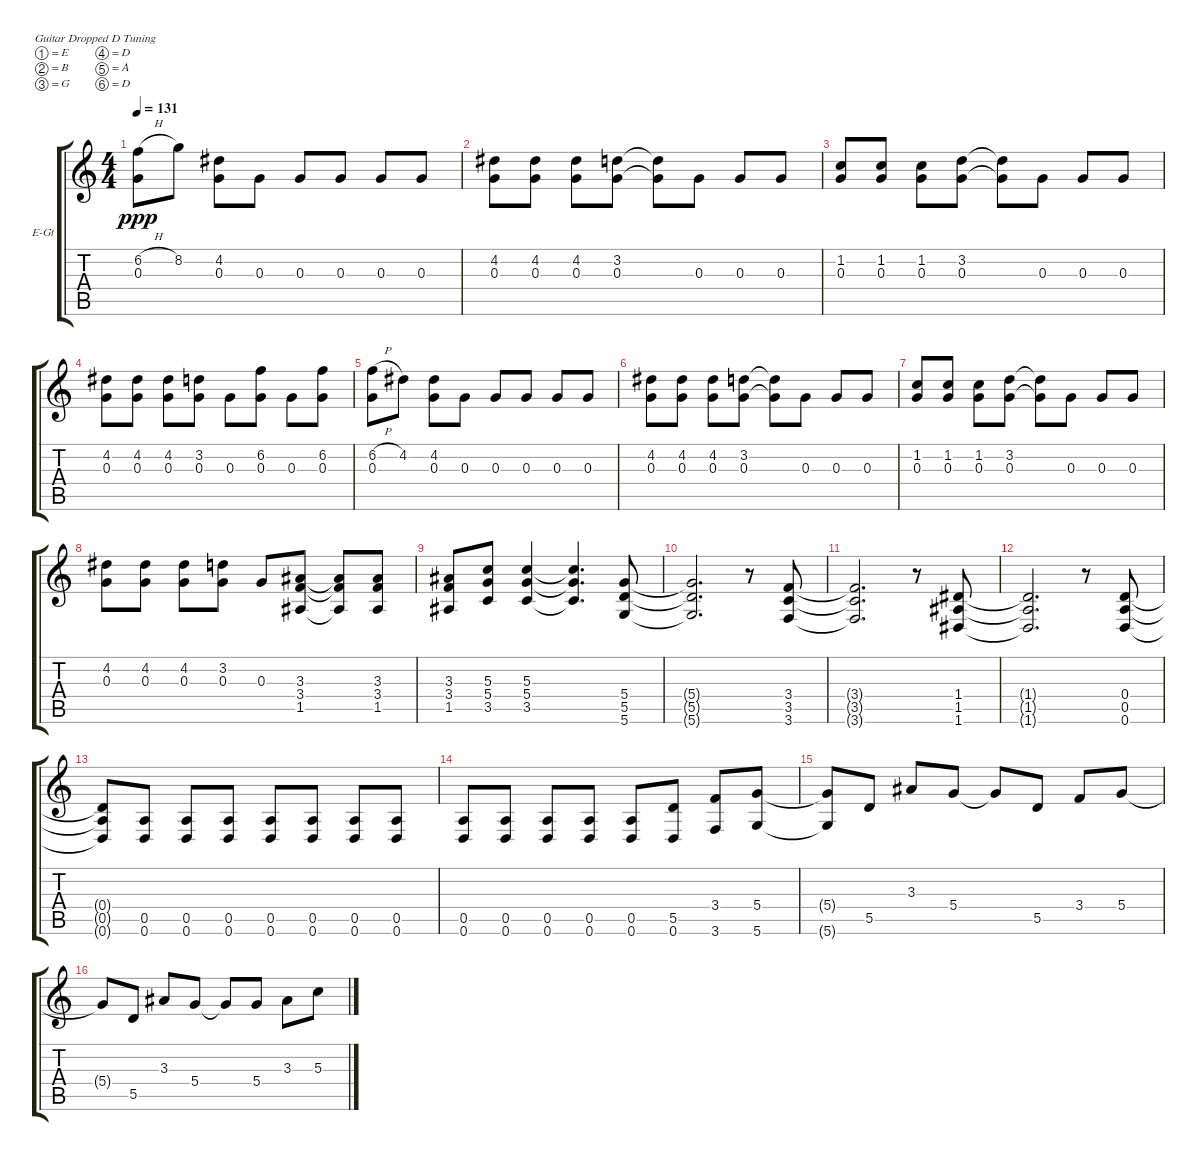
\bracketExtendMode groupsimilarinstruments
\firstSystemTrackNameOrientation horizontal
\otherSystemsTrackNameOrientation horizontal
\track ("Rhythm" "E-Gt") {instrument acousticgrandpiano}
\staff {score tabs}
\tuning (E4 B3 G3 D3 A2 D2)
\displaytranspose 12
\ts (4 4)
\tempo 131
\clef g2
\ks c
(6.2{h} 0.3).8{dy ppp} 8.2.8 (4.2 0.3).8 0.3.8 0.3.8 0.3.8 0.3.8 0.3.8 |
(4.2 0.3).8 (4.2 0.3).8 (4.2 0.3).8 (3.2 0.3).8 (3.2{t} 0.3{t}).8 0.3.8 0.3.8 0.3.8 |
(1.2 0.3).8 (1.2 0.3).8 (1.2 0.3).8 (3.2 0.3).8 (3.2{t} 0.3{t}).8 0.3.8 0.3.8 0.3.8 |
(4.2 0.3).8 (4.2 0.3).8 (4.2 0.3).8 (3.2 0.3).8 0.3.8 (6.2 0.3).8 0.3.8 (6.2 0.3).8 |
(6.2{h} 0.3).8 4.2.8 (4.2 0.3).8 0.3.8 0.3.8 0.3.8 0.3.8 0.3.8 |
(4.2 0.3).8 (4.2 0.3).8 (4.2 0.3).8 (3.2 0.3).8 (3.2{t} 0.3{t}).8 0.3.8 0.3.8 0.3.8 |
(1.2 0.3).8 (1.2 0.3).8 (1.2 0.3).8 (3.2 0.3).8 (3.2{t} 0.3{t}).8 0.3.8 0.3.8 0.3.8 |
(4.2 0.3).8 (4.2 0.3).8 (4.2 0.3).8 (3.2 0.3).8 0.3.8 (3.3 3.4 1.5).8 (3.3{t} 3.4{t} 1.5{t}).8 (3.3 3.4 1.5).8 |
(3.3 3.4 1.5).8 (5.3 5.4 3.5).8 (5.3 5.4 3.5).4 (5.3{t} 5.4{t} 3.5{t}).4{d} (5.4 5.5 5.6).8 |
(5.4{t} 5.5{t} 5.6{t}).2{d} r.8 (3.4 3.5 3.6).8 |
(3.4{t} 3.5{t} 3.6{t}).2{d} r.8 (1.4 1.5 1.6).8 |
(1.4{t} 1.5{t} 1.6{t}).2{d} r.8 (0.4 0.5 0.6).8 |
(0.4{t} 0.5{t} 0.6{t}).8 (0.5 0.6).8 (0.5 0.6).8 (0.5 0.6).8 (0.5 0.6).8 (0.5 0.6).8 (0.5 0.6).8 (0.5 0.6).8 |
(0.5 0.6).8 (0.5 0.6).8 (0.5 0.6).8 (0.5 0.6).8 (0.5 0.6).8 (5.5 0.6).8 (3.4 3.6).8 (5.4 5.6).8 |
(5.4{t} 5.6{t}).8 5.5.8 3.3.8 5.4.8 5.4{t}.8 5.5.8 3.4.8 5.4.8 |
5.4{t}.8 5.5.8 3.3.8 5.4.8 5.4{t}.8 5.4.8 3.3.8 5.3.8
